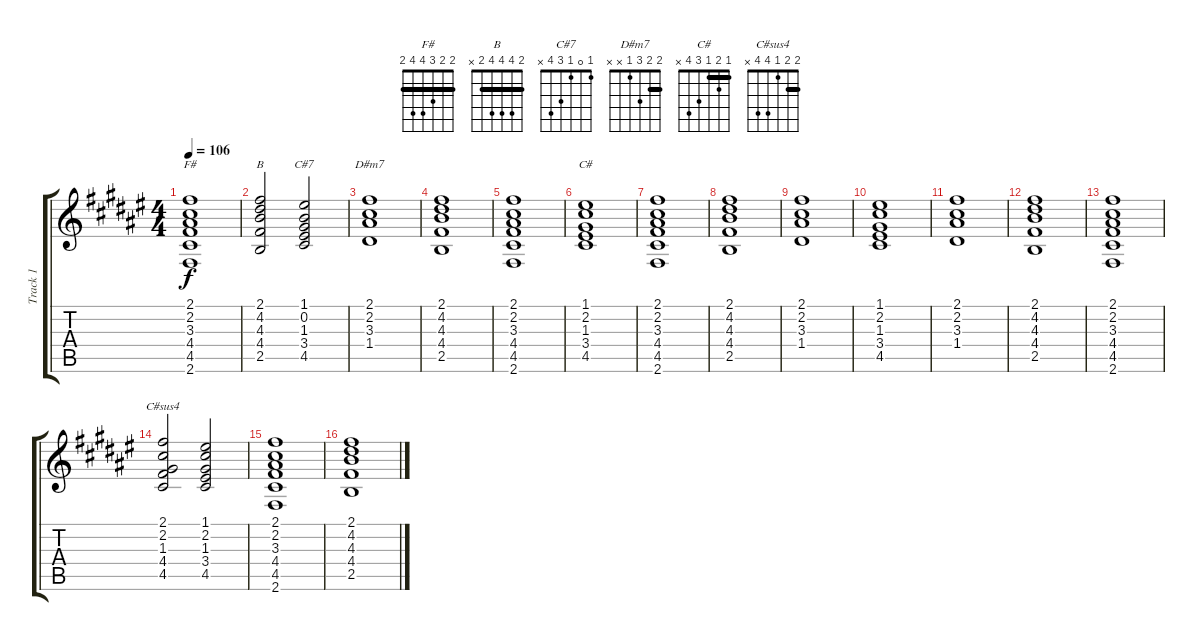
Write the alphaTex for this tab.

\track ("Track 1" "Track 1") {instrument acousticguitarsteel}
\staff {score tabs}
\tuning (E4 B3 G3 D3 A2 E2) {hide}
\chord ("F#" 2 2 3 4 4 2) {barre 2}
\chord ("B" 2 4 4 4 2 x) {barre 2}
\chord ("C#7" 1 0 1 3 4 x)
\chord ("D#m7" 2 2 3 1 x x) {barre 2}
\chord ("C#" 1 2 1 3 4 x) {barre 1}
\chord ("C#sus4" 2 2 1 4 4 x) {barre 2}
\ts (4 4)
\tempo 106
\clef g2
\ks f#
(2.1 2.2 3.3 4.4 4.5 2.6).1{ch "F#" dy f} |
(2.1 4.2 4.3 4.4 2.5).2{ch "B"} (1.1 0.2 1.3 3.4 4.5).2{ch "C#7"} |
(2.1 2.2 3.3 1.4).1{ch "D#m7"} |
(2.1 4.2 4.3 4.4 2.5).1 |
(2.1 2.2 3.3 4.4 4.5 2.6).1 |
(1.1 2.2 1.3 3.4 4.5).1{ch "C#"} |
(2.1 2.2 3.3 4.4 4.5 2.6).1 |
(2.1 4.2 4.3 4.4 2.5).1 |
(2.1 2.2 3.3 1.4).1 |
(1.1 2.2 1.3 3.4 4.5).1 |
(2.1 2.2 3.3 1.4).1 |
(2.1 4.2 4.3 4.4 2.5).1 |
(2.1 2.2 3.3 4.4 4.5 2.6).1 |
(2.1 2.2 1.3 4.4 4.5).2{ch "C#sus4"} (1.1 2.2 1.3 3.4 4.5).2 |
(2.1 2.2 3.3 4.4 4.5 2.6).1 |
(2.1 4.2 4.3 4.4 2.5).1
